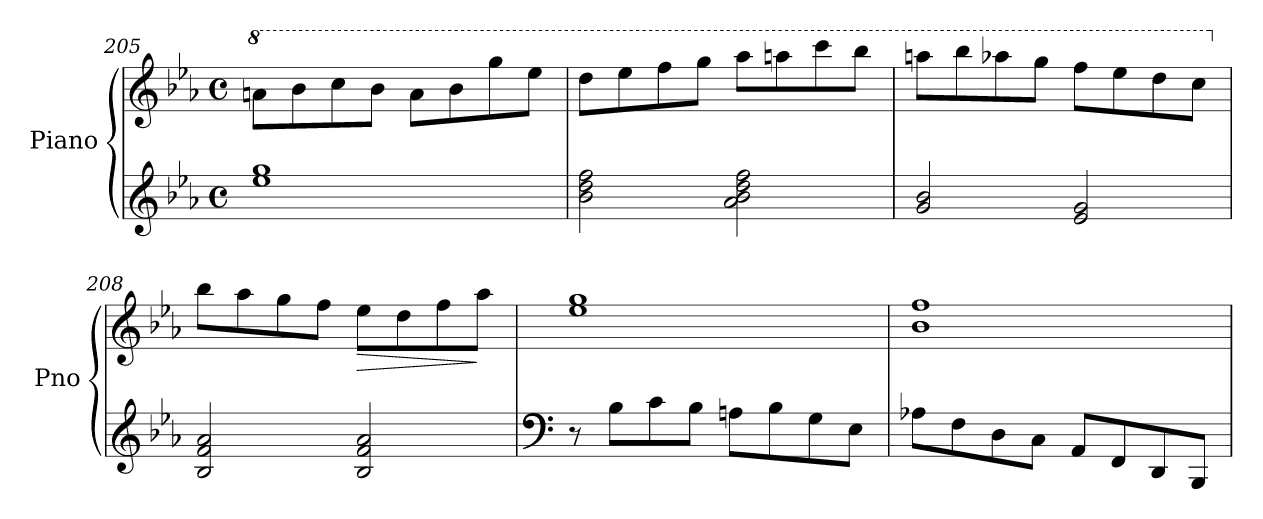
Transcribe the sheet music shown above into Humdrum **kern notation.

**kern	**kern	**dynam
*part1	*part1	*part1
*staff2	*staff1	*staff1/2
*I"Piano	*	*
*I'Pno	*	*
*clefG2	*clefG2	*
*k[b-e-a-]	*k[b-e-a-]	*
*M4/4	*M4/4	*
*met(c)	*met(c)	*
*	*8va	*
=205	=205	=205
!	!	!LO:DY:b
1ee- 1gg	8aan\L	other-dynamics
.	8bb-\	.
.	8ccc\	.
.	8bb-\J	.
.	8aa\L	.
.	8bb-\	.
.	8ggg\	.
.	8eee-\J	.
=206	=206	=206
2b-\ 2dd\ 2ff\	8ddd\L	.
.	8eee-\	.
.	8fff\	.
.	8ggg\J	.
2a-\ 2b-\ 2dd\ 2ff\	8aaa-\L	.
.	8aaan\	.
.	8cccc\	.
.	8bbb-\J	.
=207	=207	=207
2g/ 2b-/	8aaan\L	.
.	8bbb-\	.
.	8aaa-X\	.
.	8ggg\J	.
2e-/ 2g/	8fff\L	.
.	8eee-\	.
.	8ddd\	.
.	8ccc\J	.
!!LO:LB:g=z
=208	=208	=208
*	*X8va	*
2B-/ 2f/ 2a-/	8bb-\L	.
.	8aa-\	.
.	8gg\	.
.	8ff\J	.
!	!	!LO:HP:b
2B-/ 2f/ 2a-/	8ee-\L	>
.	8dd\	.
.	8ff\	.
.	8aa-\J	]
=209	=209	=209
*clefF4	*	*
!	!	!LO:DY:b
!	!	!LO:DY:n=1:b
8r	1ee- 1gg	p other-dynamics
8B-\L	.	.
8c\	.	.
8B-\J	.	.
8An\L	.	.
8B-\	.	.
8G\	.	.
8E-\J	.	.
=210	=210	=210
8A-X\L	1b- 1ff	.
8F\	.	.
8D\	.	.
8C\J	.	.
8AA-/L	.	.
8FF/	.	.
8DD/	.	.
8BBB-/J	.	.
=	=	=
*-	*-	*-
